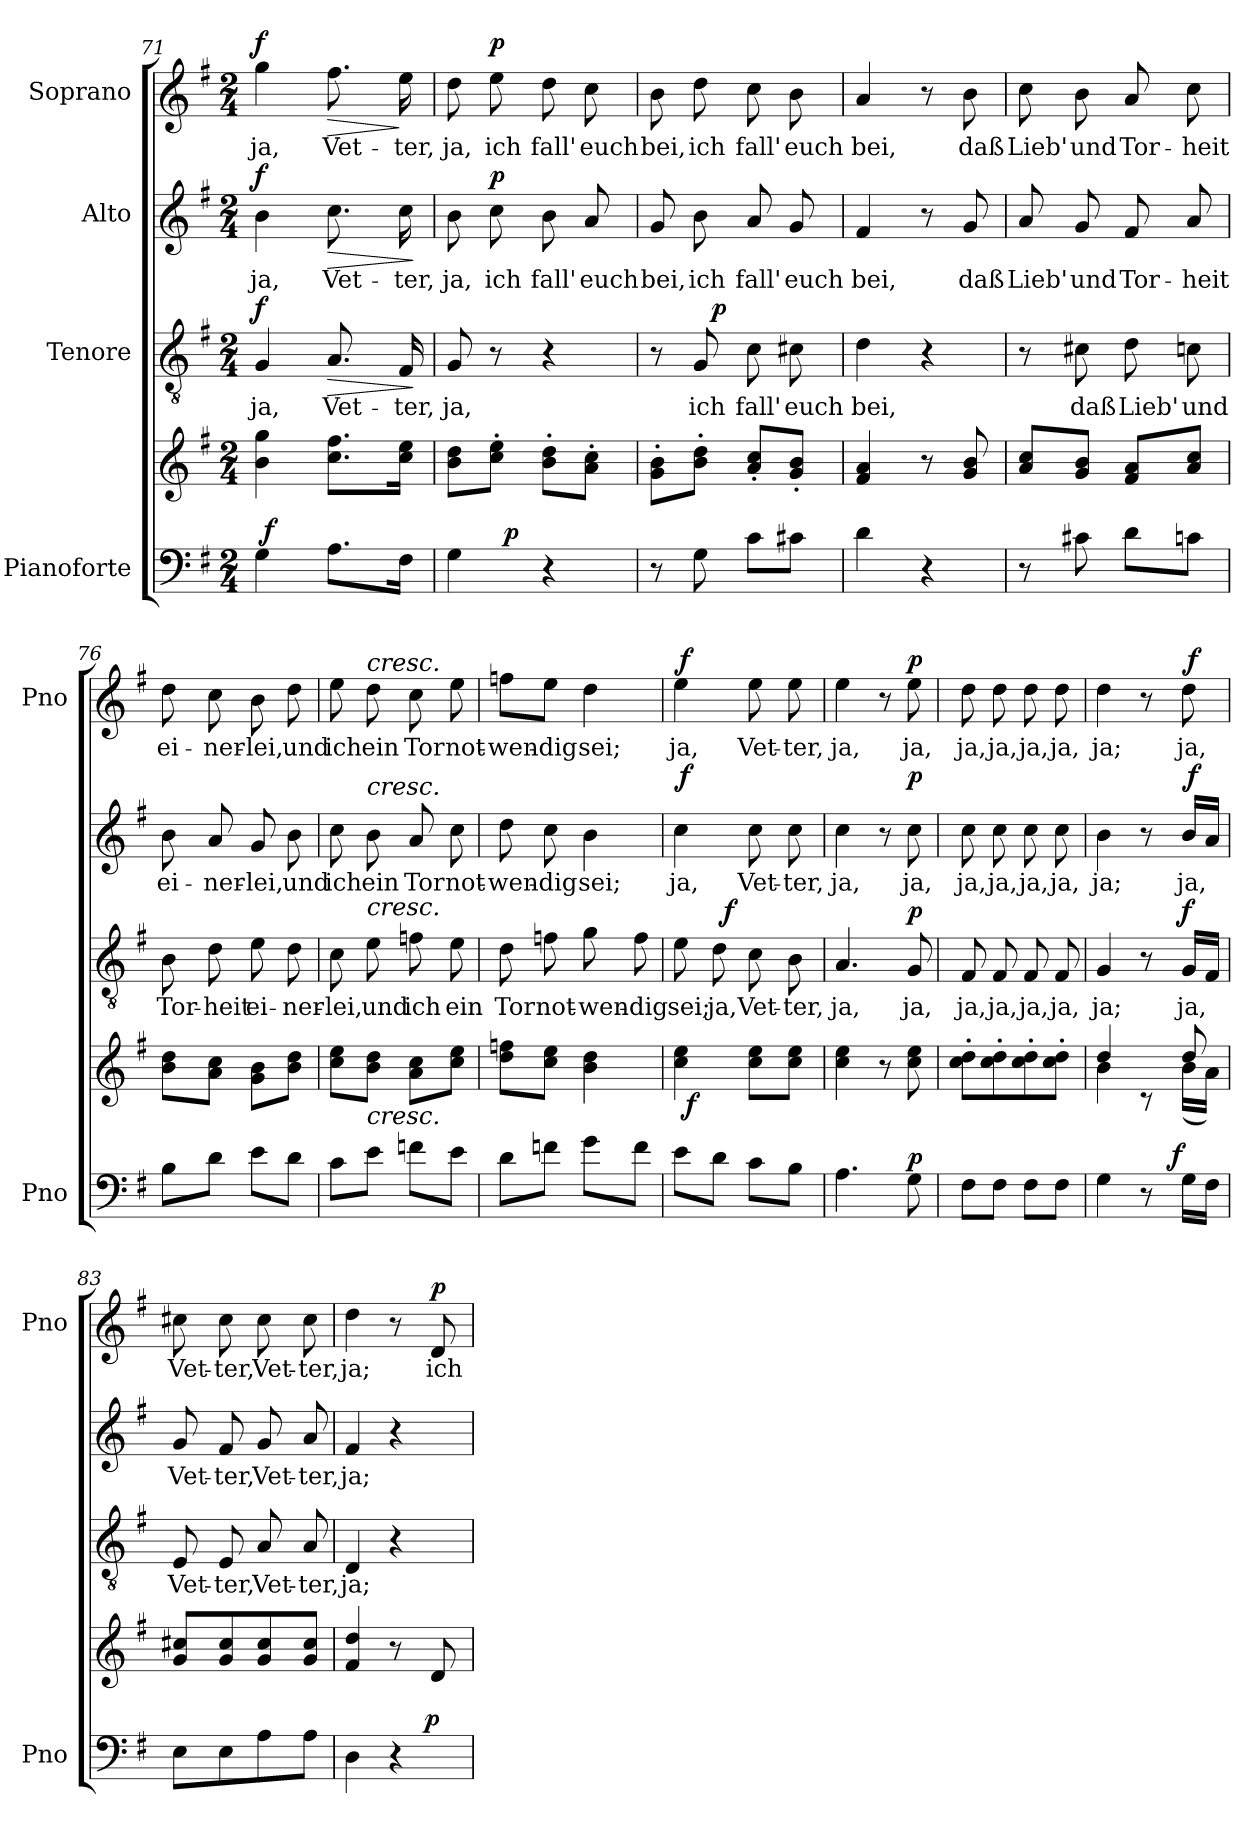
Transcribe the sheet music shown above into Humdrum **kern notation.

**kern	**kern	**dynam	**kern	**text	**dynam	**kern	**text	**dynam	**kern	**text	**dynam
*part4	*part4	*part4	*part3	*part3	*part3	*part2	*part2	*part2	*part1	*part1	*part1
*staff5	*staff4	*staff4/5	*staff3	*staff3	*staff3	*staff2	*staff2	*staff2	*staff1	*staff1	*staff1
*I"Pianoforte	*	*	*I"Tenore	*	*	*I"Alto	*	*	*I"Soprano	*	*
*I'Pno	*	*	*	*	*	*	*	*	*I'Pno	*	*
*clefF4	*clefG2	*	*clefGv2	*	*	*clefG2	*	*	*clefG2	*	*
*k[f#]	*k[f#]	*	*k[f#]	*	*	*k[f#]	*	*	*k[f#]	*	*
*G:	*G:	*	*G:	*	*	*G:	*	*	*G:	*	*
*M2/4	*M2/4	*	*M2/4	*	*	*M2/4	*	*	*M2/4	*	*
=71	=71	=71	=71	=71	=71	=71	=71	=71	=71	=71	=71
!	!	!	!	!	!LO:DY:a	!	!	!LO:DY:a	!	!	!LO:DY:a
*^	*	*	*	*	*	*	*	*	*	*	*
4G\	96ryy	4b\ 4gg\	.	4G/	ja,	f	4b\	ja,	f	4gg\	ja,	f
!	!	!	!LO:DY:a=2	!	!	!	!	!	!	!	!	!
.	3ryy	.	f	.	.	.	.	.	.	.	.	.
!	!	!	!	!	!	!LO:HP:b	!	!	!LO:HP:b	!	!	!LO:HP:b
8.A\L	.	8.cc\ 8.ff#\L	.	8.A/	Vet-	>	8.cc\	Vet-	>	8.ff#\	Vet-	>
.	12...ryy	.	.	.	.	.	.	.	.	.	.	.
16F#\Jk	.	16cc\ 16ee\Jk	.	16F#/	-ter,	.	16cc\	-ter,	.	16ee\	-ter,	]
.	.	.	.	.	.	]	.	.	]	.	.	.
=72	=72	=72	=72	=72	=72	=72	=72	=72	=72	=72	=72	=72
4G\	12..ryy	8b\ 8dd\L	.	8G/	ja,	.	8b\	ja,	.	8dd\	ja,	.
!	!	!	!	!	!	!	!	!	!LO:DY:a	!	!	!LO:DY:a
.	.	8cc\'> 8ee\'>J	.	8r	.	.	8cc\	ich	p	8ee\	ich	p
!	!	!	!LO:DY:a=2	!	!	!	!	!	!	!	!	!
.	3ryy	.	p	.	.	.	.	.	.	.	.	.
4r	.	8b\'> 8dd\'>L	.	4r	.	.	8b\	fall'	.	8dd\	fall'	.
.	.	8a\'> 8cc\'>J	.	.	.	.	8a/	euch	.	8cc\	euch	.
.	48ryy	.	.	.	.	.	.	.	.	.	.	.
*v	*v	*	*	*	*	*	*	*	*	*	*	*
=73	=73	=73	=73	=73	=73	=73	=73	=73	=73	=73	=73
*	*	*	*^	*	*	*	*	*	*	*	*
8r	8g\'> 8b\'>L	.	8r	8ryy	.	.	8g/	bei,	.	8b\	bei,	.
8G\	8b\'> 8dd\'>J	.	8G/	32ryy	ich	.	8b\	ich	.	8dd\	ich	.
!	!	!	!	!	!	!LO:DY:a	!	!	!	!	!	!
.	.	.	.	4ryy	.	p	.	.	.	.	.	.
8c\L	8a/'< 8cc/'<L	.	8c\	.	fall'	.	8a/	fall'	.	8cc\	fall'	.
8c#X\J	8g/'< 8b/'<J	.	8c#X\	.	euch	.	8g/	euch	.	8b\	euch	.
.	.	.	.	16.ryy	.	.	.	.	.	.	.	.
*	*	*	*v	*v	*	*	*	*	*	*	*	*
=74	=74	=74	=74	=74	=74	=74	=74	=74	=74	=74	=74
4d\	4f#/ 4a/	.	4d\	bei,	.	4f#/	bei,	.	4a/	bei,	.
4r	8r	.	4r	.	.	8r	.	.	8r	.	.
.	8g/ 8b/	.	.	.	.	8g/	daß	.	8b\	daß	.
=75	=75	=75	=75	=75	=75	=75	=75	=75	=75	=75	=75
8r	8a/ 8cc/L	.	8r	.	.	8a/	Lieb'	.	8cc\	Lieb'	.
8c#X\	8g/ 8b/J	.	8c#X\	daß	.	8g/	und	.	8b\	und	.
8d\L	8f#/ 8a/L	.	8d\	Lieb'	.	8f#/	Tor-	.	8a/	Tor-	.
8cn\J	8a/ 8cc/J	.	8cn\	und	.	8a/	-heit	.	8cc\	-heit	.
=76	=76	=76	=76	=76	=76	=76	=76	=76	=76	=76	=76
8B\L	8b\ 8dd\L	.	8B\	Tor-	.	8b\	ei-	.	8dd\	ei-	.
8d\J	8a\ 8cc\J	.	8d\	-heit	.	8a/	-ner-	.	8cc\	-ner-	.
8e\L	8g\ 8b\L	.	8e\	ei-	.	8g/	-lei,	.	8b\	-lei,	.
8d\J	8b\ 8dd\J	.	8d\	-ner-	.	8b\	und	.	8dd\	und	.
!!LO:PB:g=z
=77	=77	=77	=77	=77	=77	=77	=77	=77	=77	=77	=77
8c\L	8cc\ 8ee\L	.	8c\	-lei,	.	8cc\	ich	.	8ee\	ich	.
!	!	!	!	!	!	!	!	!	!LO:TX:a:i:t=cresc.	!	!
!	!	!	!	!	!	!LO:TX:a:i:t=cresc.	!	!	!	!	!
!	!	!	!LO:TX:a:i:t=cresc.	!	!	!	!	!	!	!	!
!	!LO:TX:b:i:t=cresc.	!	!	!	!	!	!	!	!	!	!
8e\J	8b\ 8dd\J	.	8e\	und	.	8b\	ein	.	8dd\	ein	.
8fn\L	8a\ 8cc\L	.	8fn\	ich	.	8a/	Tor	.	8cc\	Tor	.
8e\J	8cc\ 8ee\J	.	8e\	ein	.	8cc\	not-	.	8ee\	not-	.
=78	=78	=78	=78	=78	=78	=78	=78	=78	=78	=78	=78
8d\L	8dd\ 8ffn\L	.	8d\	Tor	.	8dd\	-wen-	.	8ffn\L	-wen-	.
8fn\J	8cc\ 8ee\J	.	8fn\	not-	.	8cc\	-dig	.	8ee\J	-dig	.
8g\L	4b\ 4dd\	.	8g\	-wen-	.	4b\	sei;	.	4dd\	sei;	.
8f\J	.	.	8f\	-dig	.	.	.	.	.	.	.
=79	=79	=79	=79	=79	=79	=79	=79	=79	=79	=79	=79
*	*^	*	*^	*	*	*^	*	*	*^	*	*
8e\L	4cc\ 4ee\	48ryy	.	8e\	8ryy	sei;	.	4cc\	96ryy	ja,	.	4ee\	96ryy	ja,	.
!	!	!	!	!	!	!	!	!	!	!	!LO:DY:a	!	!	!	!LO:DY:a
.	.	.	.	.	.	.	.	.	3ryy	.	f	.	3ryy	.	f
!	!	!	!LO:DY:b	!	!	!	!	!	!	!	!	!	!	!	!
.	.	3ryy	f	.	.	.	.	.	.	.	.	.	.	.	.
8d\J	.	.	.	8d\	32ryy	ja,	.	.	.	.	.	.	.	.	.
!	!	!	!	!	!	!	!LO:DY:a	!	!	!	!	!	!	!	!
.	.	.	.	.	4ryy	.	f	.	.	.	.	.	.	.	.
8c\L	8cc\ 8ee\L	.	.	8c\	.	Vet-	.	8cc\	.	Vet-	.	8ee\	.	Vet-	.
.	.	.	.	.	.	.	.	.	12...ryy	.	.	.	12...ryy	.	.
.	.	12..ryy	.	.	.	.	.	.	.	.	.	.	.	.	.
8B\J	8cc\ 8ee\J	.	.	8B\	.	-ter,	.	8cc\	.	-ter,	.	8ee\	.	-ter,	.
.	.	.	.	.	16.ryy	.	.	.	.	.	.	.	.	.	.
*	*v	*v	*	*	*	*	*	*v	*v	*	*	*v	*v	*	*
*	*	*	*v	*v	*	*	*	*	*	*	*	*
=80	=80	=80	=80	=80	=80	=80	=80	=80	=80	=80	=80
4.A\	4cc\ 4ee\	.	4.A/	ja,	.	4cc\	ja,	.	4ee\	ja,	.
.	8r	.	.	.	.	8r	.	.	8r	.	.
!	!	!LO:DY:a=2	!	!	!LO:DY:a	!	!	!LO:DY:a	!	!	!LO:DY:a
8G\	8cc\ 8ee\	p	8G/	ja,	p	8cc\	ja,	p	8ee\	ja,	p
=81	=81	=81	=81	=81	=81	=81	=81	=81	=81	=81	=81
8F#\L	8cc\'> 8dd\'>L	.	8F#/	ja,	.	8cc\	ja,	.	8dd\	ja,	.
8F#\J	8cc\'> 8dd\'>	.	8F#/	ja,	.	8cc\	ja,	.	8dd\	ja,	.
8F#\L	8cc\'> 8dd\'>	.	8F#/	ja,	.	8cc\	ja,	.	8dd\	ja,	.
8F#\J	8cc\'> 8dd\'>J	.	8F#/	ja,	.	8cc\	ja,	.	8dd\	ja,	.
=82	=82	=82	=82	=82	=82	=82	=82	=82	=82	=82	=82
*^	*^	*	*	*	*	*^	*	*	*^	*	*
4G\	3ryy	4dd/	4b\	.	4G/	ja;	.	4b\	3ryy	ja;	.	4dd\	3ryy	ja;	.
8r	.	8dd/yy	8rc	.	8r	.	.	8r	.	.	.	8r	.	.	.
.	48ryy	.	.	.	.	.	.	.	24ryy	.	.	.	24ryy	.	.
!	!	!	!	!LO:DY:a=2	!	!	!	!	!	!	!	!	!	!	!
.	12..ryy	.	.	f	.	.	.	.	.	.	.	.	.	.	.
!	!	!	!	!	!	!	!LO:DY:a	!	!	!	!	!	!	!	!
16G\LL	.	8dd/	(16b\LL	.	16G/LL	ja,	f	16b/LL	96ryy	ja,	.	8dd\	96ryy	ja,	.
!	!	!	!	!	!	!	!	!	!	!	!LO:DY:a	!	!	!	!LO:DY:a
.	.	.	.	.	.	.	.	.	12ryy	.	f	.	12ryy	.	f
16F#\JJ	.	.	16a\JJ)	.	16F#/JJ	.	.	16a/JJ	.	.	.	.	.	.	.
.	.	.	.	.	.	.	.	.	48.ryy	.	.	.	48.ryy	.	.
*v	*v	*	*	*	*	*	*	*v	*v	*	*	*v	*v	*	*
*	*v	*v	*	*	*	*	*	*	*	*	*	*
=83	=83	=83	=83	=83	=83	=83	=83	=83	=83	=83	=83
8E\L	8g/ 8cc#X/L	.	8E/	Vet-	.	8g/	Vet-	.	8cc#X\	Vet-	.
8E\	8g/ 8cc#/	.	8E/	-ter,	.	8f#/	-ter,	.	8cc#\	-ter,	.
8A\	8g/ 8cc#/	.	8A/	Vet-	.	8g/	Vet-	.	8cc#\	Vet-	.
8A\J	8g/ 8cc#/J	.	8A/	-ter,	.	8a/	-ter,	.	8cc#\	-ter,	.
=84	=84	=84	=84	=84	=84	=84	=84	=84	=84	=84	=84
*^	*	*	*	*	*	*	*	*	*	*	*
4D\	3ryy	4f#/ 4dd/	.	4D/	ja;	.	4f#/	ja;	.	4dd\	ja;	.
4r	.	8r	.	4r	.	.	4r	.	.	8r	.	.
.	48.ryy	.	.	.	.	.	.	.	.	.	.	.
!	!	!	!LO:DY:a=2	!	!	!	!	!	!	!	!	!
.	12ryy	.	p	.	.	.	.	.	.	.	.	.
!	!	!	!	!	!	!	!	!	!	!	!	!LO:DY:a
.	.	8d/	.	.	.	.	.	.	.	8d/	ich	p
.	24ryy	.	.	.	.	.	.	.	.	.	.	.
.	96ryy	.	.	.	.	.	.	.	.	.	.	.
*v	*v	*	*	*	*	*	*	*	*	*	*	*
=	=	=	=	=	=	=	=	=	=	=	=
*-	*-	*-	*-	*-	*-	*-	*-	*-	*-	*-	*-
